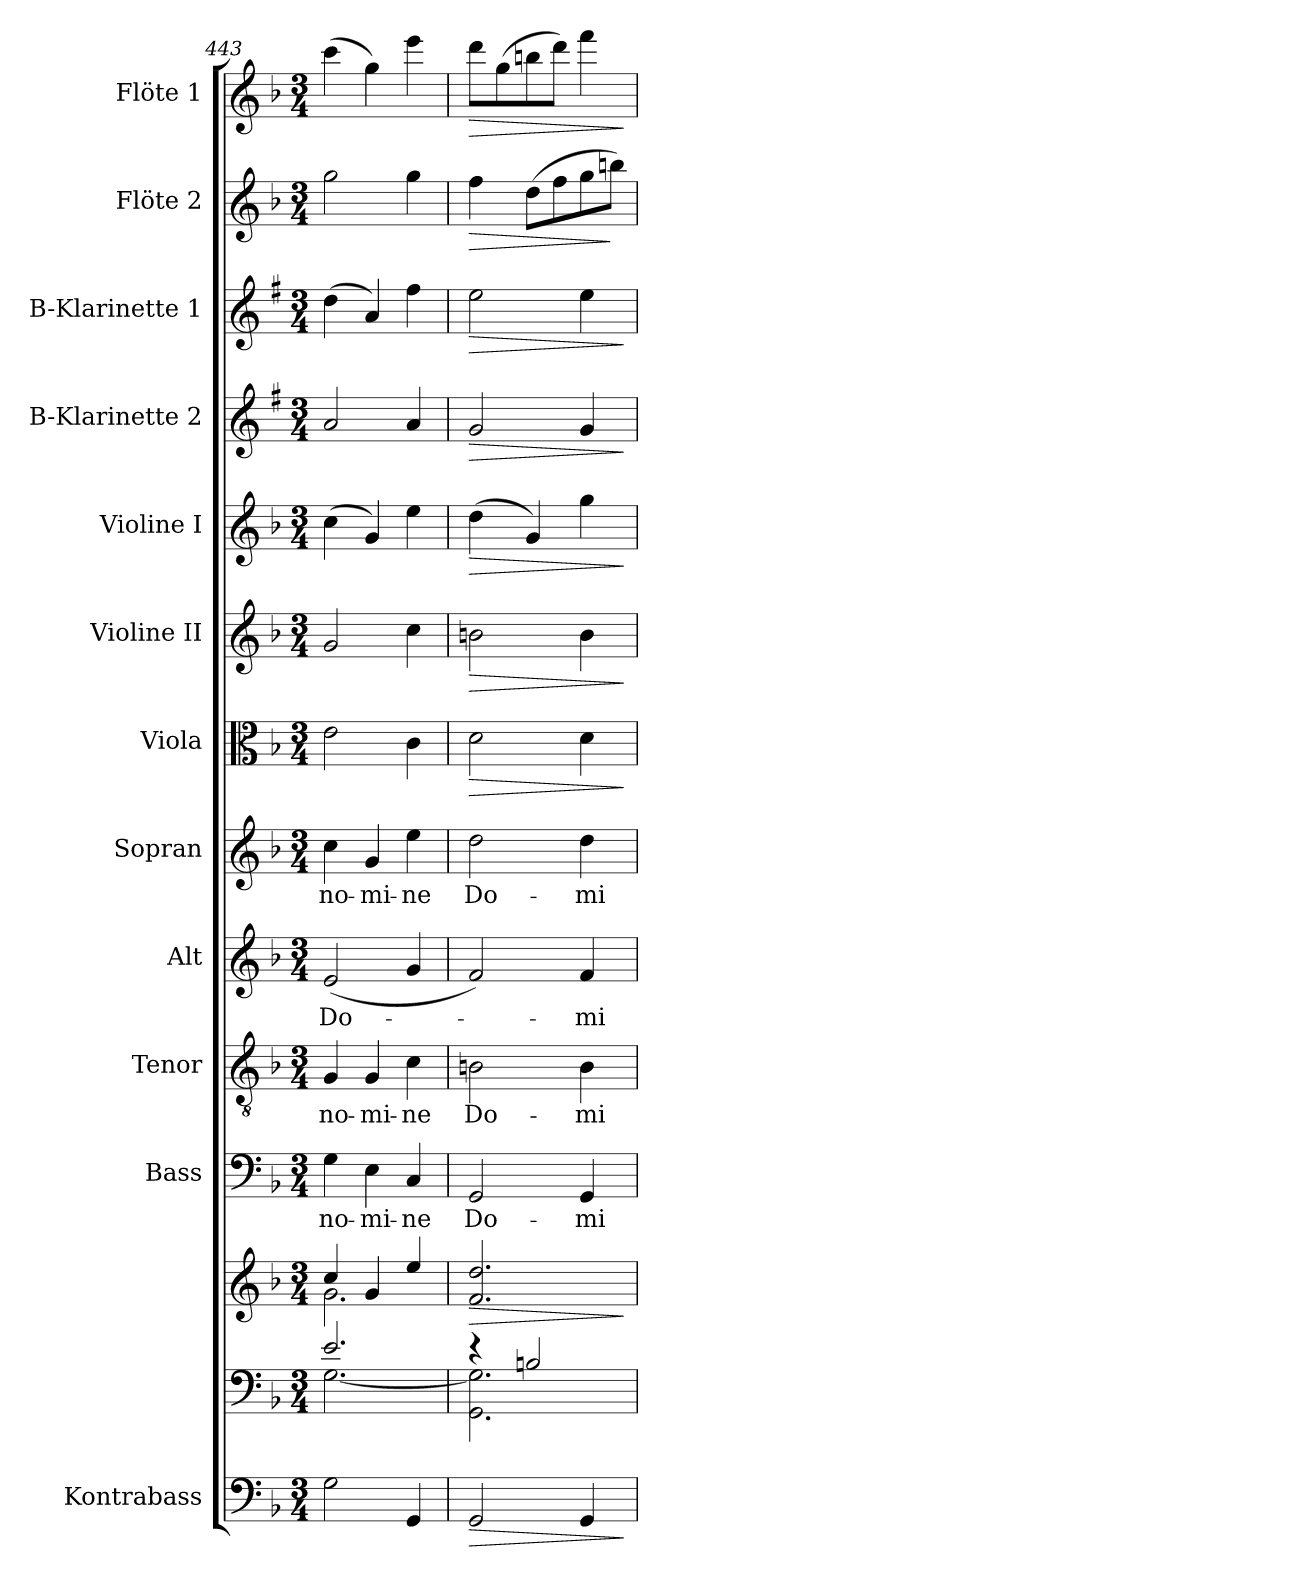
**kern	**dynam	**kern	**kern	**dynam	**kern	**text	**kern	**text	**kern	**text	**kern	**text	**kern	**dynam	**kern	**dynam	**kern	**dynam	**kern	**dynam	**kern	**dynam	**kern	**dynam	**kern	**dynam
*part13	*part13	*part12	*part12	*part12	*part11	*part11	*part10	*part10	*part9	*part9	*part8	*part8	*part7	*part7	*part6	*part6	*part5	*part5	*part4	*part4	*part3	*part3	*part2	*part2	*part1	*part1
*staff14	*staff14	*staff13	*staff12	*staff12/13	*staff11	*staff11	*staff10	*staff10	*staff9	*staff9	*staff8	*staff8	*staff7	*staff7	*staff6	*staff6	*staff5	*staff5	*staff4	*staff4	*staff3	*staff3	*staff2	*staff2	*staff1	*staff1
*I"Kontrabass	*	*	*	*	*I"Bass	*	*I"Tenor	*	*I"Alt	*	*I"Sopran	*	*I"Viola	*	*I"Violine II	*	*I"Violine I	*	*I"B-Klarinette 2	*	*I"B-Klarinette 1	*	*I"Flöte 2	*	*I"Flöte 1	*
*I'Kb.	*	*	*	*	*I'B.	*	*I'T.	*	*I'A.	*	*I'S.	*	*I'Vla.	*	*I'Vl. II	*	*I'Vl. I	*	*I'B Kl. 2	*	*I'B Kl. 1	*	*I'Fl. 2	*	*I'Fl. 1	*
*clefF4	*	*clefF4	*clefG2	*	*clefF4	*	*clefGv2	*	*clefG2	*	*clefG2	*	*clefC3	*	*clefG2	*	*clefG2	*	*clefG2	*	*clefG2	*	*clefG2	*	*clefG2	*
*ITrd7c12	*	*	*	*	*	*	*	*	*	*	*	*	*	*	*	*	*	*	*ITrd1c2	*	*ITrd1c2	*	*	*	*	*
*k[b-]	*	*k[b-]	*k[b-]	*	*k[b-]	*	*k[b-]	*	*k[b-]	*	*k[b-]	*	*k[b-]	*	*k[b-]	*	*k[b-]	*	*k[b-]	*	*k[b-]	*	*k[b-]	*	*k[b-]	*
*F:	*	*F:	*F:	*	*F:	*	*F:	*	*F:	*	*F:	*	*F:	*	*F:	*	*F:	*	*F:	*	*F:	*	*F:	*	*F:	*
*M3/4	*	*M3/4	*M3/4	*	*M3/4	*	*M3/4	*	*M3/4	*	*M3/4	*	*M3/4	*	*M3/4	*	*M3/4	*	*M3/4	*	*M3/4	*	*M3/4	*	*M3/4	*
=443	=443	=443	=443	=443	=443	=443	=443	=443	=443	=443	=443	=443	=443	=443	=443	=443	=443	=443	=443	=443	=443	=443	=443	=443	=443	=443
*	*	*^	*^	*	*	*	*	*	*	*	*	*	*	*	*	*	*	*	*	*	*	*	*	*	*	*
!	!	!	!	!	!	!	!	!LO:LY:b	!	!LO:LY:b	!	!LO:LY:b	!	!LO:LY:b	!	!	!	!	!	!	!	!	!	!	!	!	!	!
2GG\	.	2.e/	[<2.G\	4cc/	2.g\	.	4G\	no-	4G/	no-	(<2e/	Do-	4cc\	no-	2e\	.	2g/	.	(>4cc\	.	2g/	.	(>4cc\	.	2gg\	.	(>4ccc\	.
!	!	!	!	!	!	!	!	!LO:LY:b	!	!LO:LY:b	!	!	!	!LO:LY:b	!	!	!	!	!	!	!	!	!	!	!	!	!	!
.	.	.	.	4g/	.	.	4E\	-mi-	4G/	-mi-	.	.	4g/	-mi-	.	.	.	.	4g/)	.	.	.	4g/)	.	.	.	4gg\)	.
!	!	!	!	!	!	!	!	!LO:LY:b	!	!LO:LY:b	!	!	!	!LO:LY:b	!	!	!	!	!	!	!	!	!	!	!	!	!	!
4GGG/	.	.	.	4ee/	.	.	4C/	-ne	4c\	-ne	4g/	.	4ee\	-ne	4c\	.	4cc\	.	4ee\	.	4g/	.	4ee\	.	4gg\	.	4eee\	.
*	*	*	*	*v	*v	*	*	*	*	*	*	*	*	*	*	*	*	*	*	*	*	*	*	*	*	*	*	*
=444	=444	=444	=444	=444	=444	=444	=444	=444	=444	=444	=444	=444	=444	=444	=444	=444	=444	=444	=444	=444	=444	=444	=444	=444	=444	=444	=444
!	!LO:HP:b	!	!	!	!LO:HP:b	!	!LO:LY:b	!	!LO:LY:b	!	!	!	!LO:LY:b	!	!LO:HP:b	!	!LO:HP:b	!	!LO:HP:b	!	!LO:HP:b	!	!LO:HP:b	!	!LO:HP:b	!	!LO:HP:b
2GGG/	>	4re	2.GG\ 2.G\]	2.f/ 2.dd/	>	2GG/	Do-	2Bn\	Do-	2f/)	.	2dd\	Do-	2d\	>	2bn\	>	(>4dd\	>	2f/	>	2dd\	>	4ff\	>	8ddd\L	>
.	.	.	.	.	.	.	.	.	.	.	.	.	.	.	.	.	.	.	.	.	.	.	.	.	.	(>8gg\	.
.	.	2Bn/	.	.	.	.	.	.	.	.	.	.	.	.	.	.	.	4g/)	.	.	.	.	.	(>8dd\L	.	8bbn\	.
.	.	.	.	.	.	.	.	.	.	.	.	.	.	.	.	.	.	.	.	.	.	.	.	8ff\	.	8ddd\J)	.
!	!	!	!	!	!	!	!LO:LY:b	!	!LO:LY:b	!	!LO:LY:b	!	!LO:LY:b	!	!	!	!	!	!	!	!	!	!	!	!	!	!
4GGG/	.	.	.	.	.	4GG/	-mi-	4B\	-mi-	4f/	-mi-	4dd\	-mi-	4d\	.	4b\	.	4gg\	.	4f/	.	4dd\	.	8gg\	.	4fff\	.
.	.	.	.	.	.	.	.	.	.	.	.	.	.	.	.	.	.	.	.	.	.	.	.	8bbn\J)	]	.	.
*	*	*v	*v	*	*	*	*	*	*	*	*	*	*	*	*	*	*	*	*	*	*	*	*	*	*	*	*
.	]	.	.	]	.	.	.	.	.	.	.	.	.	]	.	]	.	]	.	]	.	]	.	.	.	]
=	=	=	=	=	=	=	=	=	=	=	=	=	=	=	=	=	=	=	=	=	=	=	=	=	=	=
*-	*-	*-	*-	*-	*-	*-	*-	*-	*-	*-	*-	*-	*-	*-	*-	*-	*-	*-	*-	*-	*-	*-	*-	*-	*-	*-
